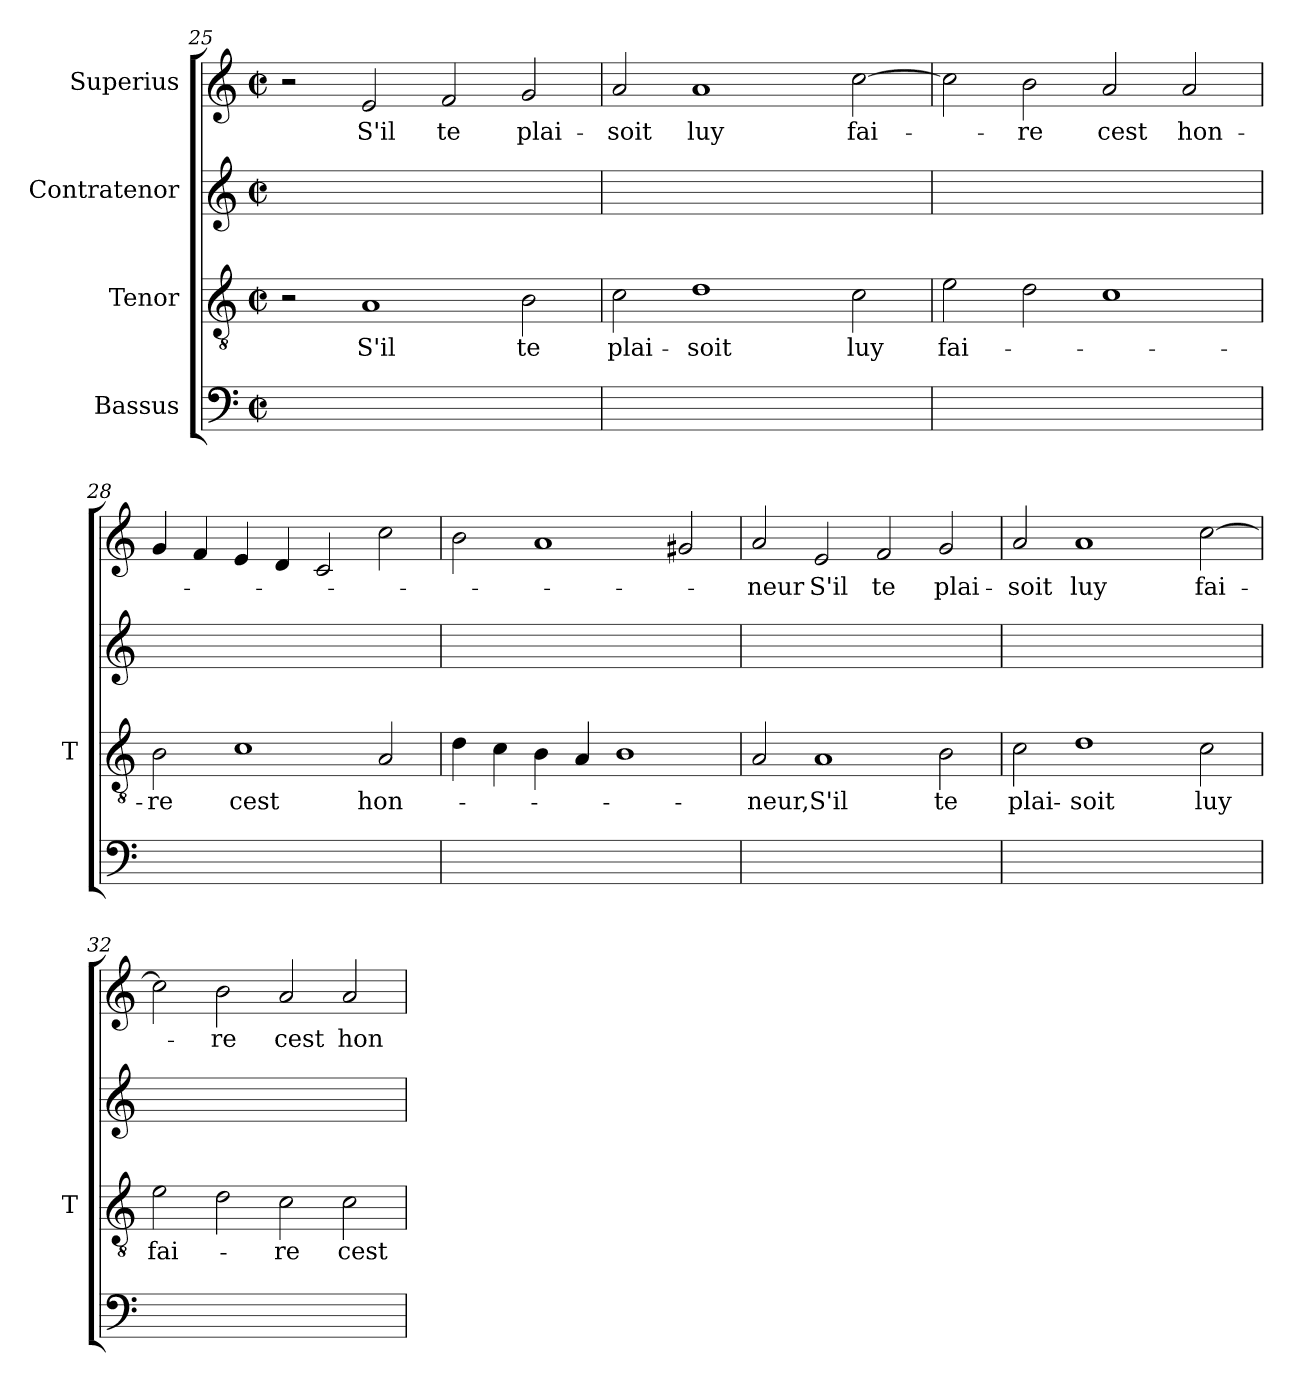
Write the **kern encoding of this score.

**kern	**kern	**text	**kern	**kern	**text
*part4	*part3	*part3	*part2	*part1	*part1
*staff4	*staff3	*staff3	*staff2	*staff1	*staff1
*I"Bassus	*I"Tenor	*	*I"Contratenor	*I"Superius	*
*	*I'T	*	*	*	*
*clefF4	*clefGv2	*	*clefG2	*clefG2	*
*k[]	*k[]	*	*k[]	*k[]	*
*C:	*C:	*	*C:	*C:	*
*M2/2	*M2/2	*	*M2/2	*M2/2	*
*met(c|)	*met(c|)	*	*met(c|)	*met(c|)	*
=25	=25	=25	=25	=25	=25
1ryy	2r	.	1ryy	2r	.
.	1A	-S'il	.	2e	-S'il
1ryy	.	.	1ryy	2f	-te
.	2B	-te	.	2g	plai-
=26	=26	=26	=26	=26	=26
1ryy	2c	plai-	1ryy	2a	-soit
.	1d	-soit	.	1a	-luy
1ryy	.	.	1ryy	.	.
.	2c	-luy	.	[2cc	fai-
=27	=27	=27	=27	=27	=27
1ryy	2e	fai-	1ryy	2cc]	.
.	2d	.	.	2b	-re
1ryy	1c	.	1ryy	2a	-cest
.	.	.	.	2a	hon-
=28	=28	=28	=28	=28	=28
1ryy	2B	-re	1ryy	4g	.
.	.	.	.	4f	.
.	1c	-cest	.	4e	.
.	.	.	.	4d	.
1ryy	.	.	1ryy	2c	.
.	2A	hon-	.	2cc	.
=29	=29	=29	=29	=29	=29
1ryy	4d	.	1ryy	2b	.
.	4c	.	.	.	.
.	4B	.	.	1a	.
.	4A	.	.	.	.
1ryy	1B	.	1ryy	.	.
.	.	.	.	2g#X	.
=30	=30	=30	=30	=30	=30
1ryy	2A	-neur,	1ryy	2a	-neur
.	1A	-S'il	.	2e	-S'il
1ryy	.	.	1ryy	2f	-te
.	2B	-te	.	2g	plai-
=31	=31	=31	=31	=31	=31
1ryy	2c	plai-	1ryy	2a	-soit
.	1d	-soit	.	1a	-luy
1ryy	.	.	1ryy	.	.
.	2c	-luy	.	[2cc	fai-
!!LO:PB:g=z
=32	=32	=32	=32	=32	=32
1ryy	2e	fai-	1ryy	2cc]	.
.	2d	.	.	2b	-re
1ryy	2c	-re	1ryy	2a	-cest
.	2c	-cest	.	2a	hon-
=	=	=	=	=	=
*-	*-	*-	*-	*-	*-
